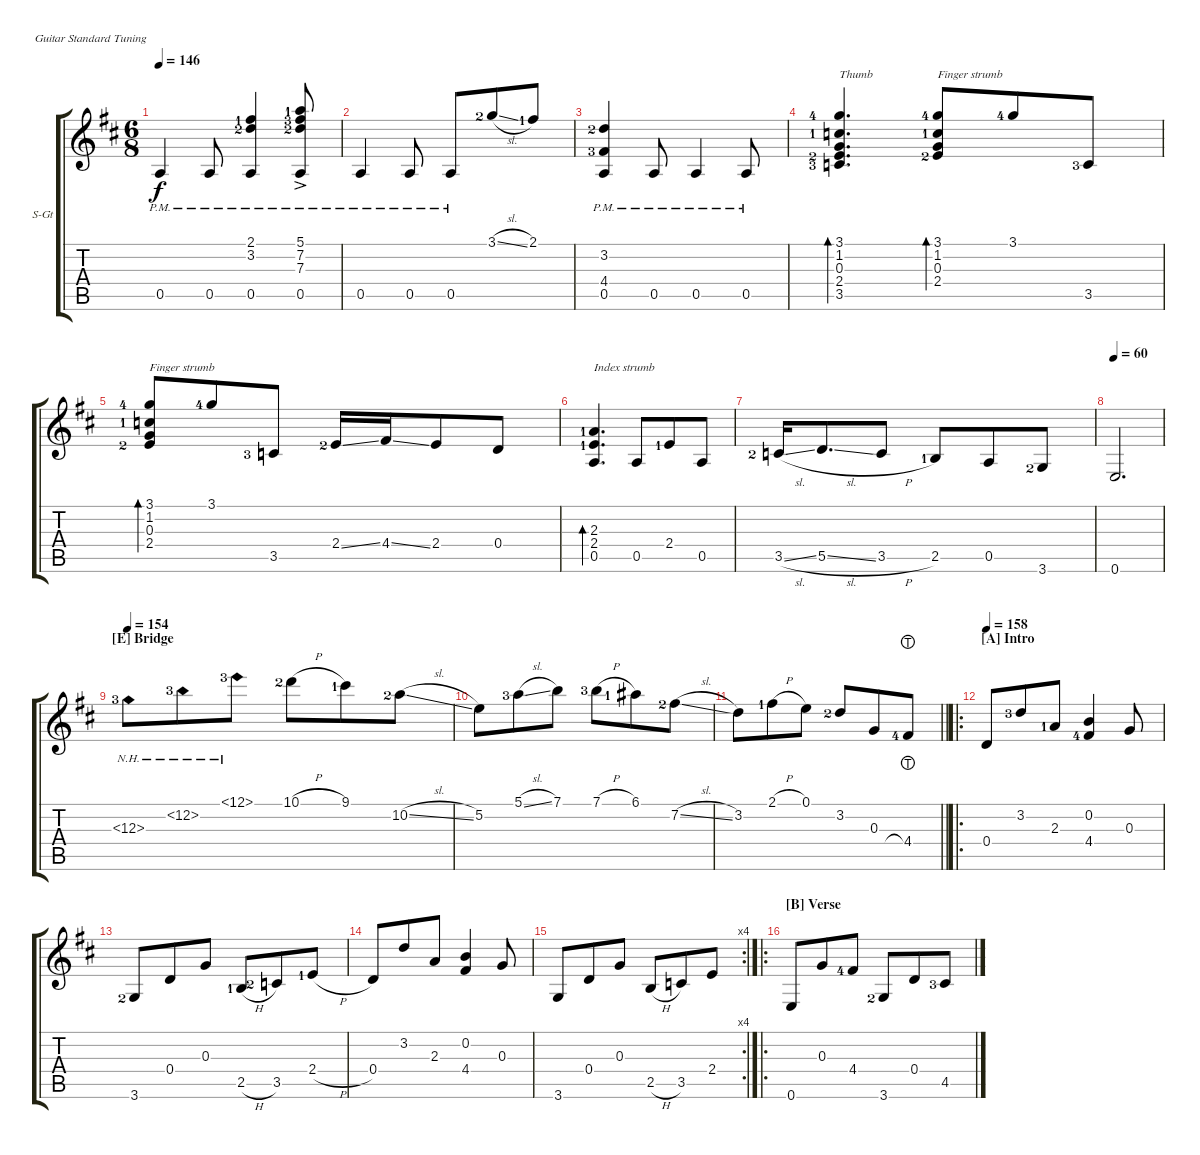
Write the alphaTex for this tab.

\defaultSystemsLayout 4
\bracketExtendMode groupsimilarinstruments
\firstSystemTrackNameOrientation horizontal
\otherSystemsTrackNameOrientation horizontal
\track ("Steel Guitar" "S-Gt") {instrument acousticguitarsteel}
\staff {score tabs}
\tuning (E4 B3 G3 D3 A2 E2)
\ts (6 8)
\tempo 146
\clef g2
\scale
0.244804
\ks d
0.5{pm}.4{dy f} 0.5{pm}.8 (0.5{pm} 3.2{lf 3} 2.1{lf 2}).4 (0.5{ac pm} 7.3{lf 3} 7.2{lf 4} 5.1{lf 2}).8 |
\scale
0.267898 0.5{pm}.4 0.5{pm}.8 0.5{pm}.8 3.1{sl lf 3}.8 2.1{lf 2}.8 |
\scale
0.244804 (0.5{pm} 4.4{lf 4} 3.2{lf 3}).4 0.5{pm}.8 0.5{pm}.4 0.5{pm}.8 |
\scale
0.242494 (3.5{lf 4} 2.4{lf 3} 0.3 1.2{lf 2} 3.1{lf 5}).4{d bd 76 txt "Thumb"} (2.4{lf 3} 0.3 1.2{lf 2} 3.1{lf 5}).8{bd 49 txt "Finger strumb"} 3.1{lf 5}.8 3.5{lf 4}.8 |
\scale
0.325942 (2.4{lf 3} 0.3 1.2{lf 2} 3.1{lf 5}).8{bd 49 txt "Finger strumb"} 3.1{lf 5}.8 3.5{lf 4}.8 2.4{ss lf 3}.16 4.4{ss}.16 2.4.8 0.4.8 |
\scale
0.232816 (0.5 2.4{lf 2} 2.3{lf 2}).4{d bd 46 txt "Index strumb"} 0.5.8 2.4{lf 2}.8 0.5.8 |
\scale
0.305987 3.5{sl lf 3}.16 5.5{sl}.8{d} 3.5{h}.8 2.5{lf 2}.8 0.5.8 3.6{lf 3}.8 |
\tempo 60
\scale
0.135255 0.6.2{d} |
\section ("E" "Bridge")
\tempo 154
\scale
0.276339 12.3{nh lf 4}.8 12.2{nh lf 4}.8 12.1{nh lf 4}.8 10.1{h lf 3}.8 9.1{lf 2}.8 10.2{sl lf 3}.8 |
\scale
0.246978 5.2.8 5.1{sl lf 4}.8 7.1.8 7.1{h lf 4}.8 6.1{lf 2}.8 7.2{sl lf 3}.8 |
\scale
0.255613
\barLineRight lightlight
3.2.8 2.1{h lf 2}.8 0.1.8 3.2{lf 3}.8 0.3.8 4.4{lht lf 5}.8 |
\ro
\section ("A" "Intro")
\tempo (158 0.00625)
\scale
0.221071 0.4.8 3.2{lf 4}.8 2.3{lf 2}.8 (4.4{lf 5} 0.2).4 0.3.8 |
\scale
0.246094 3.6{lf 3}.8 0.4.8 0.3.8 2.5{h lf 2}.8 3.5{lf 3}.8 2.4{h lf 2}.8 |
\scale
0.226563 0.4.8 3.2.8 2.3.8 (4.4 0.2).4 0.3.8 |
\rc 4
\scale
0.257813 3.6.8 0.4.8 0.3.8 2.5{h}.8 3.5.8 2.4.8 |
\ro
\section ("B" "Verse")
\scale
0.269531 0.6.8 0.3.8 4.4{lf 5}.8 3.6{lf 3}.8 0.4.8 4.5{lf 4}.8
